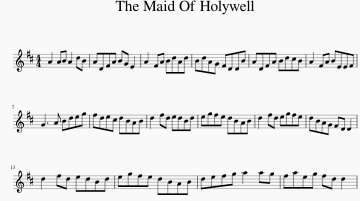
X:1
L:1/8
M:4/4
I:linebreak $
K:D
V:1 treble
V:1
 A2 AB A2 dB | ADFA BG E2 | A2 FA BdAd | BdAG FDDB | ADFA BdcB | %5
 A2 FA BEEF |$ G3 A Bdeg | fdec dBAB | d2 fd edBd | egfe dBAB | %10
 d2 fd egfe | dBAG FD D2 |$ d2 fd edBd | egfe dBAB | defg a2 ag | %15
 faeg fd d2 | %16
